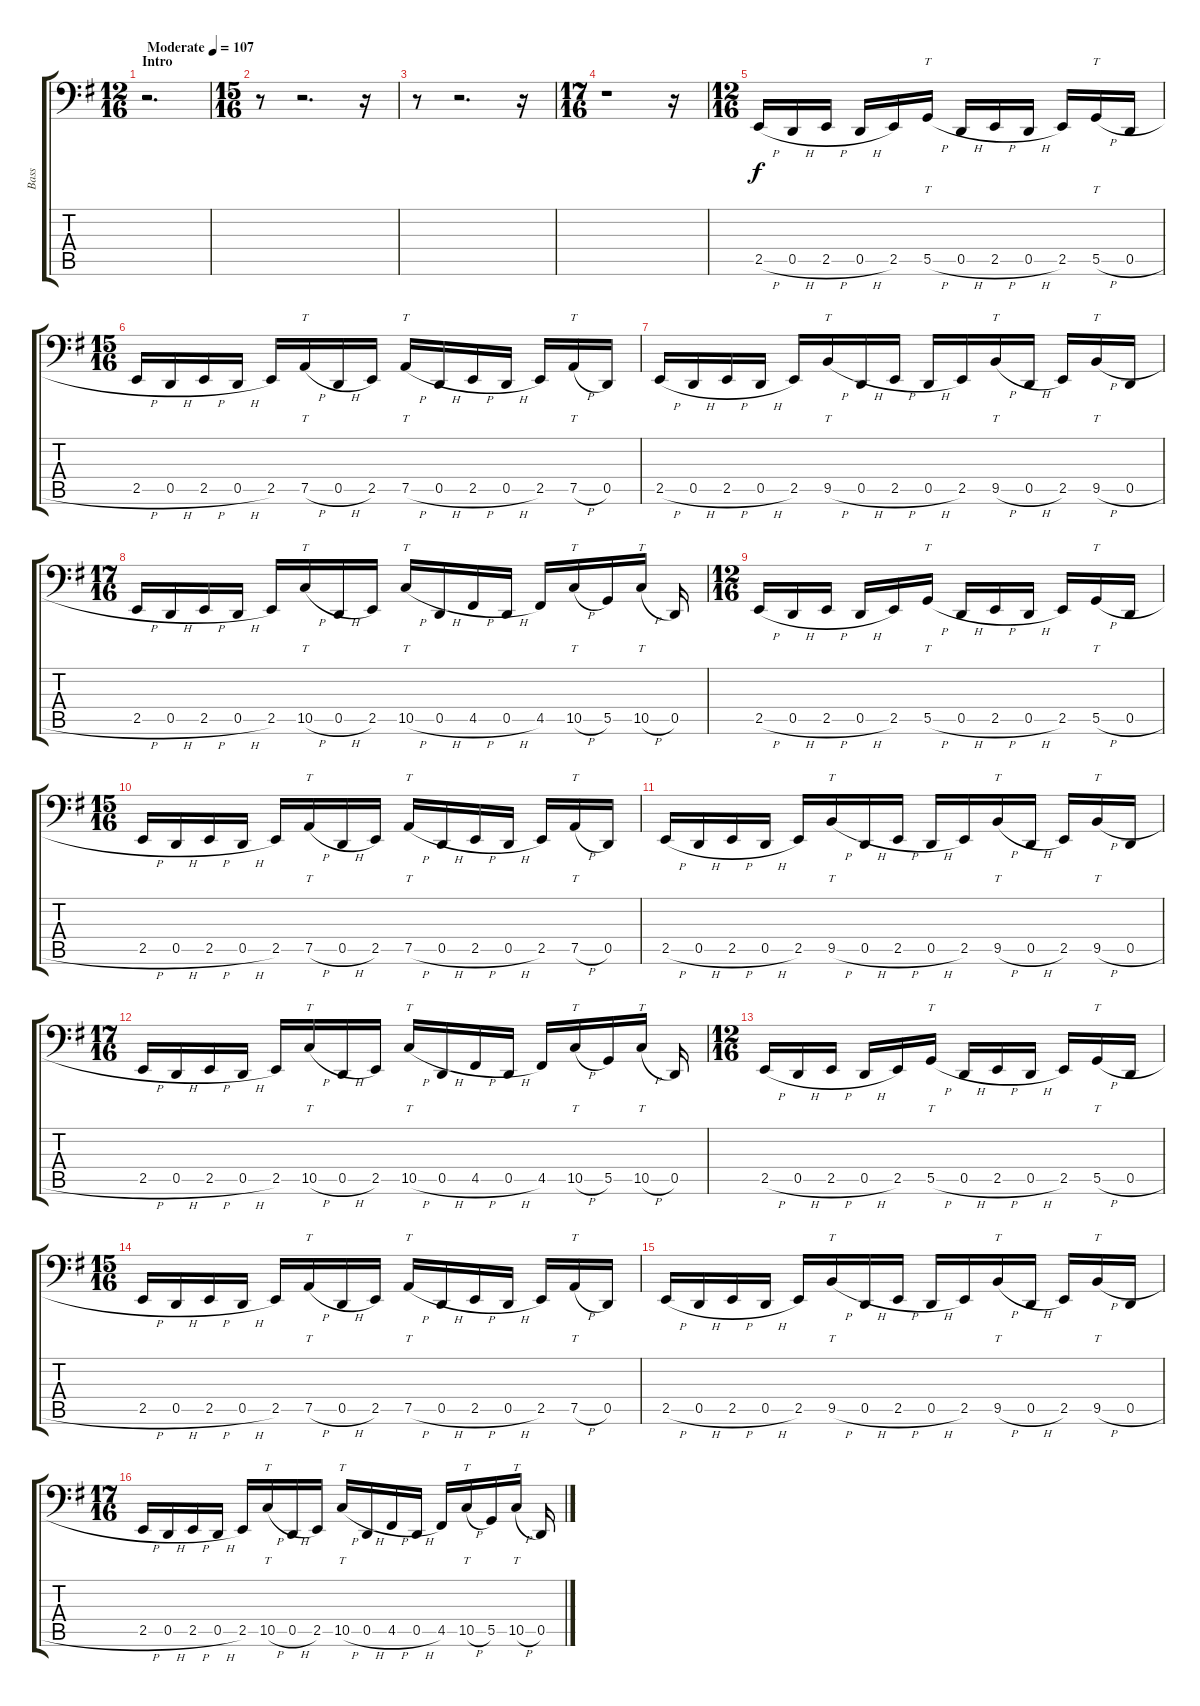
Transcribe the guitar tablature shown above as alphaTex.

\track ("Bass" "Bass") {instrument electricbassfinger}
\staff {score tabs}
\tuning (B2 G2 D2 A1 D1 B0) {hide}
\ts (12 16)
\section ("" "Intro")
\tempo (107 "Moderate")
\clef f4
\ks g
r.2{d dy f instrument electricbassfinger} |
\ts (15 16)
r.8 r.2{d} r.16 |
r.8 r.2{d} r.16 |
\ts (17 16)
r.1 r.16 |
\ts (12 16)
2.5{h}.16 0.5{h}.16 2.5{h}.16 0.5{h}.16 2.5.16 5.5{h}.16{tt} 0.5{h}.16 2.5{h}.16 0.5{h}.16 2.5.16 5.5{h}.16{tt} 0.5{h}.16 |
\ts (15 16)
2.5{h}.16 0.5{h}.16 2.5{h}.16 0.5{h}.16 2.5.16 7.5{h}.16{tt} 0.5{h}.16 2.5.16 7.5{h}.16{tt} 0.5{h}.16 2.5{h}.16 0.5{h}.16 2.5.16 7.5{h}.16{tt} 0.5.16 |
2.5{h}.16 0.5{h}.16 2.5{h}.16 0.5{h}.16 2.5.16 9.5{h}.16{tt} 0.5{h}.16 2.5{h}.16 0.5{h}.16 2.5.16 9.5{h}.16{tt} 0.5{h}.16 2.5.16 9.5{h}.16{tt} 0.5{h}.16 |
\ts (17 16)
2.5{h}.16 0.5{h}.16 2.5{h}.16 0.5{h}.16 2.5.16 10.5{h}.16{tt} 0.5{h}.16 2.5.16 10.5{h}.16{tt} 0.5{h}.16 4.5{h}.16 0.5{h}.16 4.5.16 10.5{h}.16{tt} 5.5.16 10.5{h}.16{tt} 0.5.16 |
\ts (12 16)
2.5{h}.16 0.5{h}.16 2.5{h}.16 0.5{h}.16 2.5.16 5.5{h}.16{tt} 0.5{h}.16 2.5{h}.16 0.5{h}.16 2.5.16 5.5{h}.16{tt} 0.5{h}.16 |
\ts (15 16)
2.5{h}.16 0.5{h}.16 2.5{h}.16 0.5{h}.16 2.5.16 7.5{h}.16{tt} 0.5{h}.16 2.5.16 7.5{h}.16{tt} 0.5{h}.16 2.5{h}.16 0.5{h}.16 2.5.16 7.5{h}.16{tt} 0.5.16 |
2.5{h}.16 0.5{h}.16 2.5{h}.16 0.5{h}.16 2.5.16 9.5{h}.16{tt} 0.5{h}.16 2.5{h}.16 0.5{h}.16 2.5.16 9.5{h}.16{tt} 0.5{h}.16 2.5.16 9.5{h}.16{tt} 0.5{h}.16 |
\ts (17 16)
2.5{h}.16 0.5{h}.16 2.5{h}.16 0.5{h}.16 2.5.16 10.5{h}.16{tt} 0.5{h}.16 2.5.16 10.5{h}.16{tt} 0.5{h}.16 4.5{h}.16 0.5{h}.16 4.5.16 10.5{h}.16{tt} 5.5.16 10.5{h}.16{tt} 0.5.16 |
\ts (12 16)
2.5{h}.16 0.5{h}.16 2.5{h}.16 0.5{h}.16 2.5.16 5.5{h}.16{tt} 0.5{h}.16 2.5{h}.16 0.5{h}.16 2.5.16 5.5{h}.16{tt} 0.5{h}.16 |
\ts (15 16)
2.5{h}.16 0.5{h}.16 2.5{h}.16 0.5{h}.16 2.5.16 7.5{h}.16{tt} 0.5{h}.16 2.5.16 7.5{h}.16{tt} 0.5{h}.16 2.5{h}.16 0.5{h}.16 2.5.16 7.5{h}.16{tt} 0.5.16 |
2.5{h}.16 0.5{h}.16 2.5{h}.16 0.5{h}.16 2.5.16 9.5{h}.16{tt} 0.5{h}.16 2.5{h}.16 0.5{h}.16 2.5.16 9.5{h}.16{tt} 0.5{h}.16 2.5.16 9.5{h}.16{tt} 0.5{h}.16 |
\ts (17 16)
2.5{h}.16 0.5{h}.16 2.5{h}.16 0.5{h}.16 2.5.16 10.5{h}.16{tt} 0.5{h}.16 2.5.16 10.5{h}.16{tt} 0.5{h}.16 4.5{h}.16 0.5{h}.16 4.5.16 10.5{h}.16{tt} 5.5.16 10.5{h}.16{tt} 0.5.16
